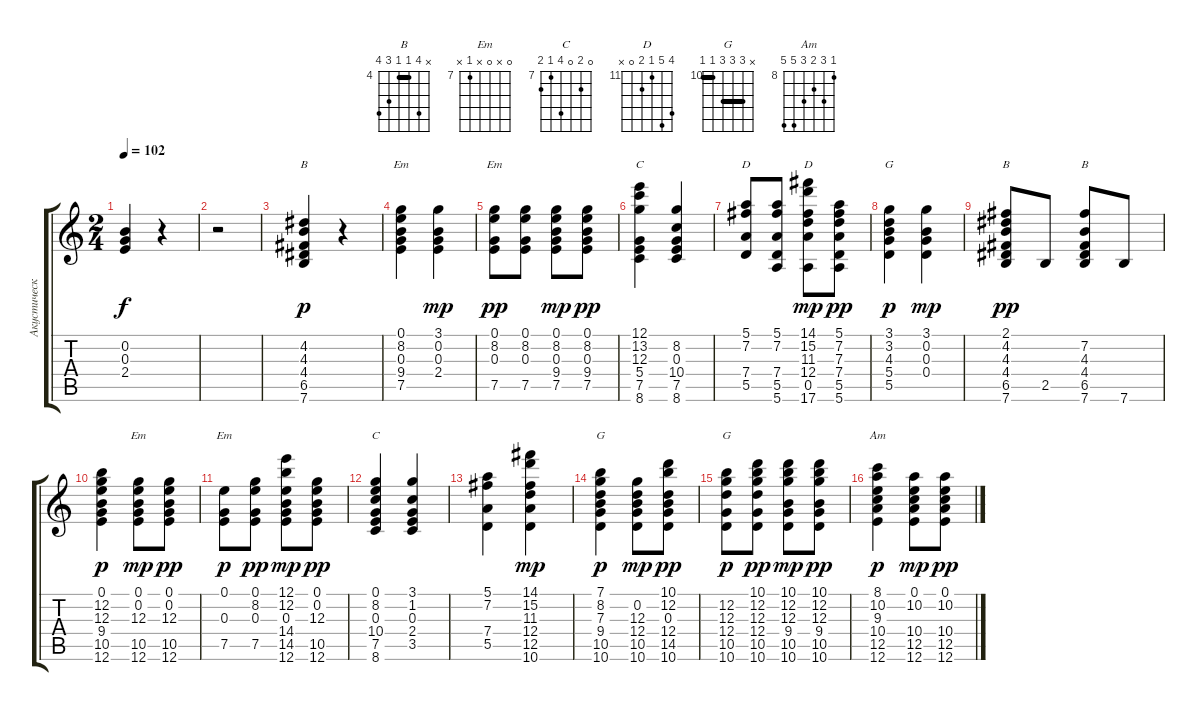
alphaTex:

\track ("Акустическая гитара" "Акустическ") {instrument acousticguitarsteel}
\staff {score tabs}
\tuning (E4 B3 G3 D3 A2 E2) {hide}
\chord ("B" x 4 4 4 6 7) {firstfret 4 barre 4}
\chord ("Em" 0 8 0 9 7 x) {firstfret 7}
\chord ("Em" 0 8 0 x 7 x) {firstfret 7}
\chord ("C" x x x 5 7 8) {firstfret 5}
\chord ("D" 5 7 x 7 5 x) {firstfret 5 barre 5}
\chord ("D" 14 15 11 12 0 x) {firstfret 11}
\chord ("G" 3 3 4 5 5 x) {barre 3}
\chord ("B" 2 4 4 4 6 x) {firstfret 2}
\chord ("B" x 7 4 4 6 7) {firstfret 4 barre 4}
\chord ("Em" 0 0 12 x 10 12) {firstfret 10}
\chord ("Em" 0 x 0 x 7 x) {firstfret 7}
\chord ("C" 0 8 0 10 7 8) {firstfret 7}
\chord ("G" 7 8 7 9 10 10) {firstfret 7 barre 7}
\chord ("G" x 12 12 12 10 10) {firstfret 10 barre (10 12)}
\chord ("Am" 8 10 9 10 12 12) {firstfret 8}
\ts (2 4)
\tempo 102
\clef g2
\ks c
(0.2{t} 0.3{t} 2.4{t}).4{dy f} r.4 |
r.2 |
(4.2 4.3 4.4 6.5 7.6).4{ch "B" dy p} r.4 |
(0.1 8.2 0.3 9.4 7.5).4{ch "Em"} (3.1 0.2 0.3 2.4).4{dy mp} |
(0.1 8.2 0.3 7.5).8{ch "Em" dy pp} (0.1 8.2 0.3 7.5).8 (0.1 8.2 0.3 9.4 7.5).8{dy mp} (0.1 8.2 0.3 9.4 7.5).8{dy pp} |
(12.1 13.2 12.3 5.4 7.5 8.6).4{ch "C"} (8.2 0.3 10.4 7.5 8.6).4 |
(5.1 7.2 7.4 5.5).8{ch "D"} (5.1 7.2 7.4 5.5 5.6).8 (14.1 15.2 11.3 12.4 0.5 17.6).8{ch "D" dy mp} (5.1 7.2 7.3 7.4 5.5 5.6).8{dy pp} |
(3.1 3.2 4.3 5.4 5.5).4{ch "G" dy p} (3.1 0.2 0.3 0.4).4{dy mp} |
(2.1 4.2 4.3 4.4 6.5 7.6).8{ch "B" dy pp} 2.5.8 (7.2 4.3 4.4 6.5 7.6).8{ch "B"} 7.6.8 |
(0.1 12.2 12.3 9.4 10.5 12.6).4{dy p} (0.1 0.2 12.3 10.5 12.6).8{ch "Em" dy mp} (0.1 0.2 12.3 10.5 12.6).8{dy pp} |
(0.1 0.3 7.5).8{ch "Em" dy p} (0.1 8.2 0.3 7.5).8{dy pp} (12.1 12.2 0.3 14.4 14.5 12.6).8{dy mp} (0.1 0.2 12.3 10.5 12.6).8{dy pp} |
(0.1 8.2 0.3 10.4 7.5 8.6).4{ch "C"} (3.1 1.2 0.3 2.4 3.5).4 |
(5.1 7.2 7.4 5.5).4 (14.1 15.2 11.3 12.4 12.5 10.6).4{dy mp} |
(7.1 8.2 7.3 9.4 10.5 10.6).4{ch "G" dy p} (0.2 12.3 12.4 10.5 10.6).8{dy mp} (10.1 12.2 0.3 12.4 14.5 10.6).8{dy pp} |
(12.2 12.3 12.4 10.5 10.6).8{ch "G" dy p} (10.1 12.2 12.3 12.4 10.5 10.6).8{dy pp} (10.1 12.2 12.3 9.4 10.5 10.6).8{dy mp} (10.1 12.2 12.3 9.4 10.5 10.6).8{dy pp} |
(8.1 10.2 9.3 10.4 12.5 12.6).4{ch "Am" dy p} (0.1 10.2 10.4 12.5 12.6).8{dy mp} (0.1 10.2 10.4 12.5 12.6).8{dy pp}
